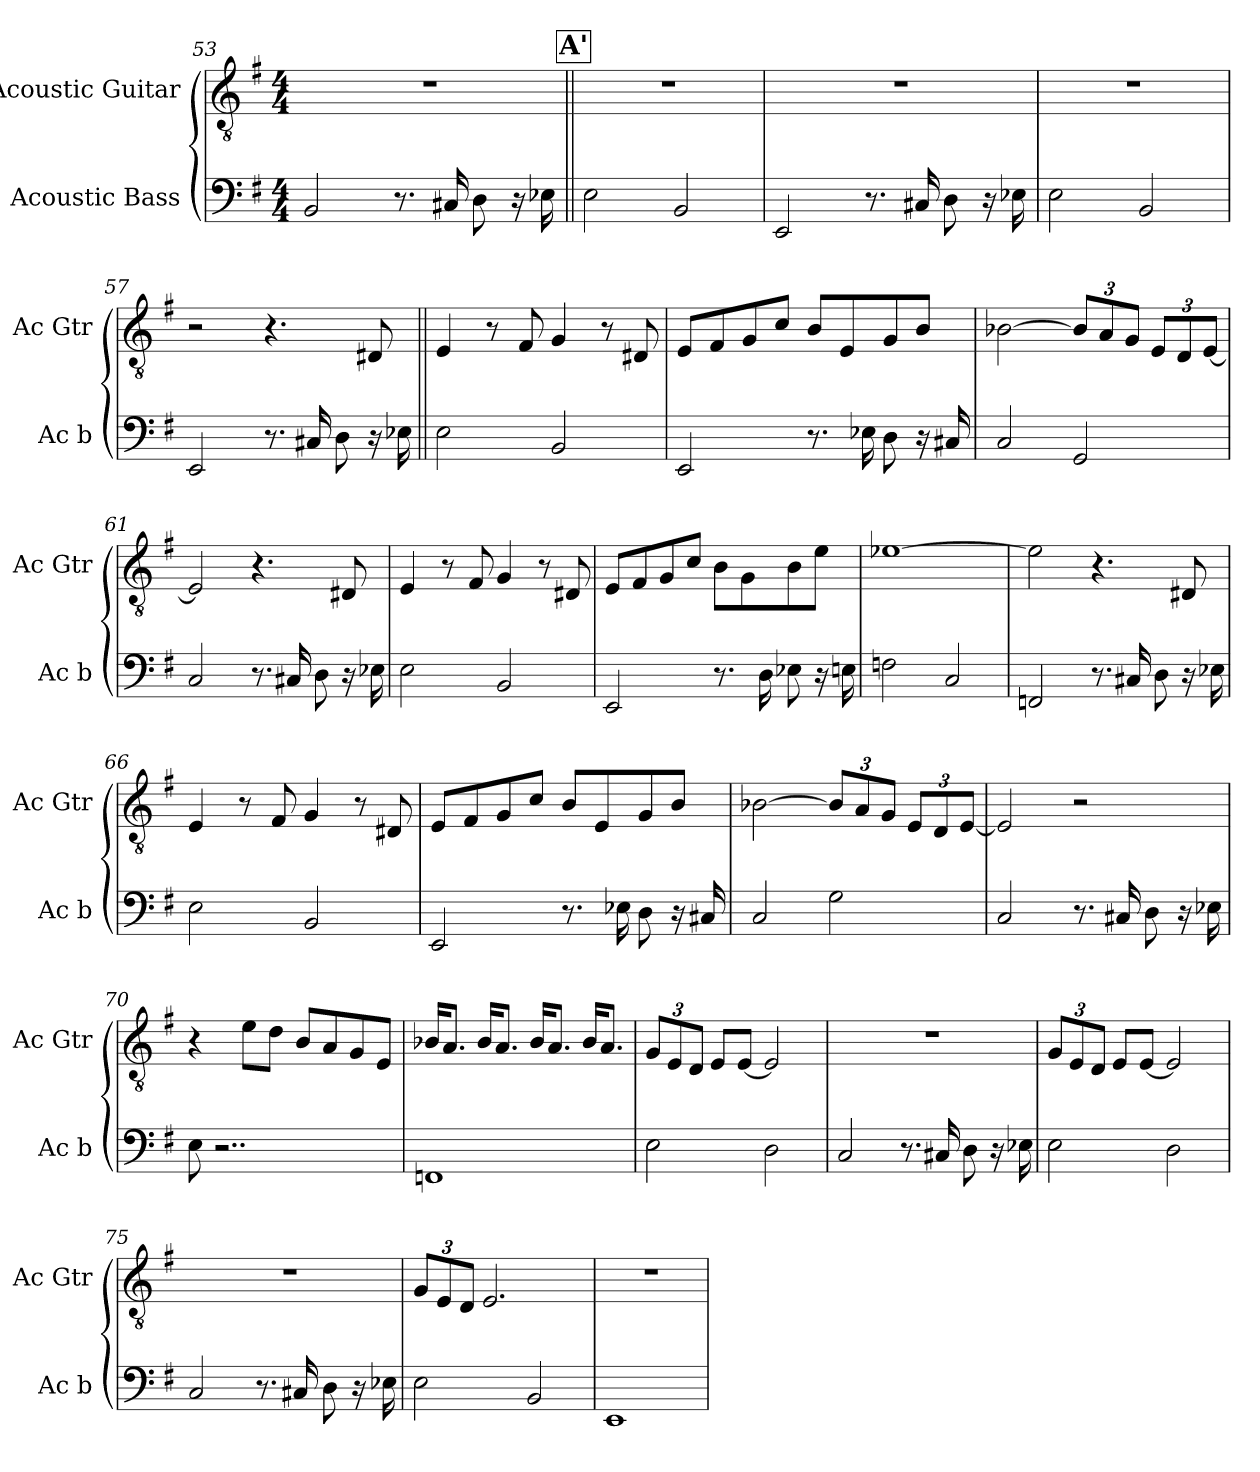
**kern	**kern
*part2	*part1
*staff2	*staff1
*I"Acoustic Bass	*I"Acoustic Guitar
*I'Ac b	*I'Ac Gtr
*clefF4	*clefGv2
*ITrd7c12	*
*k[f#]	*k[f#]
*M4/4	*M4/4
=53	=53
2BBB/	1r
8.r	.
16CC#X/	.
8DD\	.
16r	.
16EE-X\	.
!!LO:LB:g=z
!!LO:REH:place=s1:a:B:t=A'
=54||	=54||
2EE\	1r
2BBB/	.
=55	=55
2EEE/	1r
8.r	.
16CC#X/	.
8DD\	.
16r	.
16EE-X\	.
=56	=56
2EE\	1r
2BBB/	.
=57	=57
2EEE/	2r
8.r	4.r
16CC#X/	.
8DD\	.
16r	8D#X/
16EE-X\	.
!!LO:LB:g=z
=58||	=58||
2EE\	4E/
.	8r
.	8F#/
2BBB/	4G/
.	8r
.	8D#X/
=59	=59
2EEE/	8E/L
.	8F#/
.	8G/
.	8c/J
8.r	8B/L
.	8E/
16EE-X\	.
8DD\	8G/
16r	8B/J
16CC#X/	.
=60	=60
2CC/	[2B-X\
*	*Xbrackettup
2GGG/	12B-/L]
.	12A/
.	12G/J
.	12E/L
.	12D/
.	[12E/J
=61	=61
2CC/	2E/]
8.r	4.r
16CC#X/	.
8DD\	.
16r	8D#X/
16EE-X\	.
!!LO:LB:g=z
=62	=62
2EE\	4E/
.	8r
.	8F#/
2BBB/	4G/
.	8r
.	8D#X/
=63	=63
2EEE/	8E/L
.	8F#/
.	8G/
.	8c/J
8.r	8B\L
.	8G\
16DD\	.
8EE-X\	8B\
16r	8e\J
16EEn\	.
=64	=64
2FFn\	[1e-X
2CC/	.
=65	=65
2FFFn/	2e-\]
8.r	4.r
16CC#X/	.
8DD\	.
16r	8D#X/
16EE-X\	.
!!LO:LB:g=z
=66	=66
2EE\	4E/
.	8r
.	8F#/
2BBB/	4G/
.	8r
.	8D#X/
=67	=67
2EEE/	8E/L
.	8F#/
.	8G/
.	8c/J
8.r	8B/L
.	8E/
16EE-X\	.
8DD\	8G/
16r	8B/J
16CC#X/	.
=68	=68
2CC/	[2B-X\
2GG\	12B-/L]
.	12A/
.	12G/J
.	12E/L
.	12D/
.	[12E/J
=69	=69
2CC/	2E/]
8.r	2r
16CC#X/	.
8DD\	.
16r	.
16EE-X\	.
!!LO:PB:g=z
=70	=70
8EE\	4r
2..r	.
.	8e\L
.	8d\J
.	8B/L
.	8A/
.	8G/
.	8E/J
=71	=71
1FFFn	16B-X/KL
.	8.A/J
.	16B-/KL
.	8.A/J
.	16B-/KL
.	8.A/J
.	16B-/KL
.	8.A/J
=72	=72
2EE\	12G/L
.	12E/
.	12D/J
.	8E/L
.	[8E/J
2DD\	2E/]
=73	=73
2CC/	1r
8.r	.
16CC#X/	.
8DD\	.
16r	.
16EE-X\	.
!!LO:LB:g=z
=74	=74
2EE\	12G/L
.	12E/
.	12D/J
.	8E/L
.	[8E/J
2DD\	2E/]
=75	=75
2CC/	1r
8.r	.
16CC#X/	.
8DD\	.
16r	.
16EE-X\	.
=76	=76
2EE\	12G/L
.	12E/
.	12D/J
.	2.E/
2BBB/	.
=77	=77
1EEE	1r
=	=
*-	*-
